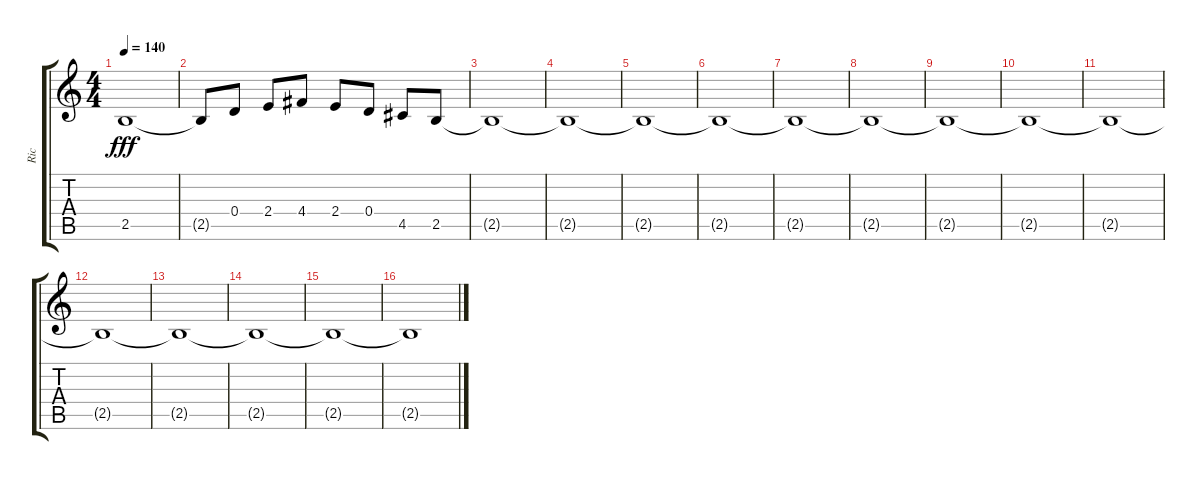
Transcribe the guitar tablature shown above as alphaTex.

\track ("Ric" "Ric") {instrument electricguitarclean}
\staff {score tabs}
\tuning (E4 B3 G3 D3 A2 E2) {hide}
\ts (4 4)
\tempo 140
\clef g2
\ks c
2.5{t}.1{dy fff} |
2.5{t}.8 0.4.8 2.4.8 4.4.8 2.4.8 0.4.8 4.5.8 2.5.8 |
2.5{t}.1 |
2.5{t}.1 |
2.5{t}.1 |
2.5{t}.1 |
2.5{t}.1 |
2.5{t}.1 |
2.5{t}.1 |
2.5{t}.1 |
2.5{t}.1 |
2.5{t}.1 |
2.5{t}.1 |
2.5{t}.1 |
2.5{t}.1 |
2.5{t}.1
